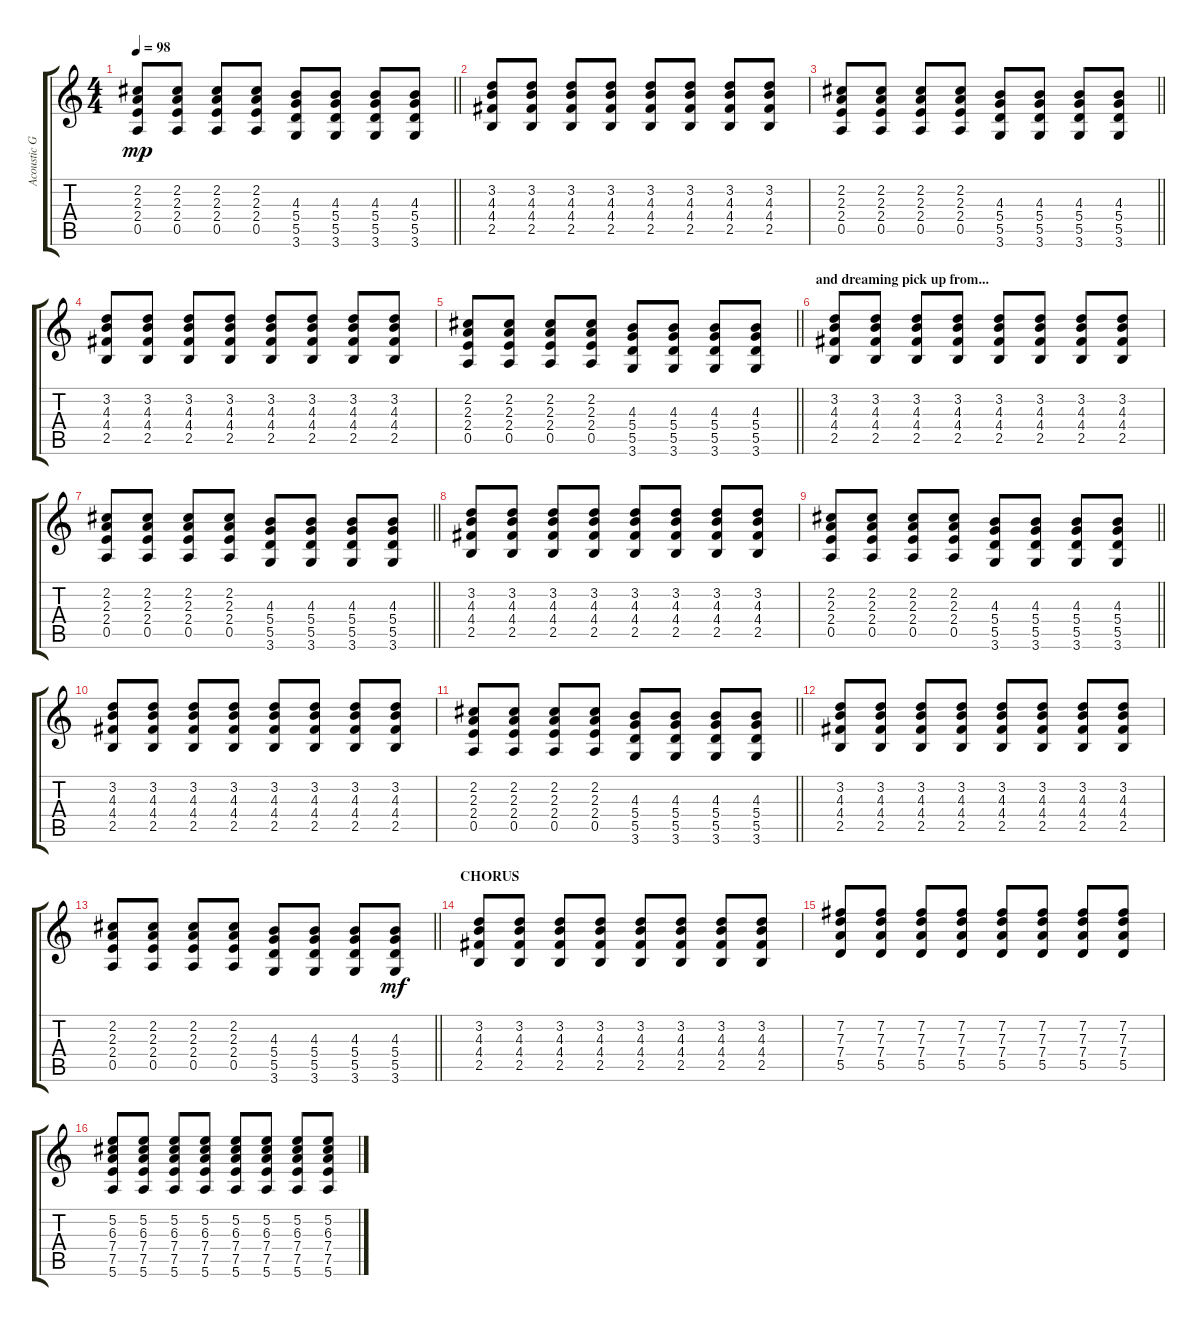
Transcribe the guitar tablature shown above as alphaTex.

\track ("Acoustic Guitar #2" "Acoustic G") {instrument acousticguitarsteel}
\staff {score tabs}
\tuning (E4 B3 G3 D3 A2 E2) {hide}
\ts (4 4)
\tempo 98
\clef g2
\barLineRight lightlight
\ks c
(2.2 2.3 2.4 0.5).8{dy mp} (2.2 2.3 2.4 0.5).8 (2.2 2.3 2.4 0.5).8 (2.2 2.3 2.4 0.5).8 (4.3 5.4 5.5 3.6).8 (4.3 5.4 5.5 3.6).8 (4.3 5.4 5.5 3.6).8 (4.3 5.4 5.5 3.6).8 |
(3.2 4.3 4.4 2.5).8 (3.2 4.3 4.4 2.5).8 (3.2 4.3 4.4 2.5).8 (3.2 4.3 4.4 2.5).8 (3.2 4.3 4.4 2.5).8 (3.2 4.3 4.4 2.5).8 (3.2 4.3 4.4 2.5).8 (3.2 4.3 4.4 2.5).8 |
\barLineRight lightlight
(2.2 2.3 2.4 0.5).8 (2.2 2.3 2.4 0.5).8 (2.2 2.3 2.4 0.5).8 (2.2 2.3 2.4 0.5).8 (4.3 5.4 5.5 3.6).8 (4.3 5.4 5.5 3.6).8 (4.3 5.4 5.5 3.6).8 (4.3 5.4 5.5 3.6).8 |
(3.2 4.3 4.4 2.5).8 (3.2 4.3 4.4 2.5).8 (3.2 4.3 4.4 2.5).8 (3.2 4.3 4.4 2.5).8 (3.2 4.3 4.4 2.5).8 (3.2 4.3 4.4 2.5).8 (3.2 4.3 4.4 2.5).8 (3.2 4.3 4.4 2.5).8 |
\barLineRight lightlight
(2.2 2.3 2.4 0.5).8 (2.2 2.3 2.4 0.5).8 (2.2 2.3 2.4 0.5).8 (2.2 2.3 2.4 0.5).8 (4.3 5.4 5.5 3.6).8 (4.3 5.4 5.5 3.6).8 (4.3 5.4 5.5 3.6).8 (4.3 5.4 5.5 3.6).8 |
\section ("" "and dreaming pick up from...")
(3.2 4.3 4.4 2.5).8 (3.2 4.3 4.4 2.5).8 (3.2 4.3 4.4 2.5).8 (3.2 4.3 4.4 2.5).8 (3.2 4.3 4.4 2.5).8 (3.2 4.3 4.4 2.5).8 (3.2 4.3 4.4 2.5).8 (3.2 4.3 4.4 2.5).8 |
\barLineRight lightlight
(2.2 2.3 2.4 0.5).8 (2.2 2.3 2.4 0.5).8 (2.2 2.3 2.4 0.5).8 (2.2 2.3 2.4 0.5).8 (4.3 5.4 5.5 3.6).8 (4.3 5.4 5.5 3.6).8 (4.3 5.4 5.5 3.6).8 (4.3 5.4 5.5 3.6).8 |
(3.2 4.3 4.4 2.5).8 (3.2 4.3 4.4 2.5).8 (3.2 4.3 4.4 2.5).8 (3.2 4.3 4.4 2.5).8 (3.2 4.3 4.4 2.5).8 (3.2 4.3 4.4 2.5).8 (3.2 4.3 4.4 2.5).8 (3.2 4.3 4.4 2.5).8 |
\barLineRight lightlight
(2.2 2.3 2.4 0.5).8 (2.2 2.3 2.4 0.5).8 (2.2 2.3 2.4 0.5).8 (2.2 2.3 2.4 0.5).8 (4.3 5.4 5.5 3.6).8 (4.3 5.4 5.5 3.6).8 (4.3 5.4 5.5 3.6).8 (4.3 5.4 5.5 3.6).8 |
(3.2 4.3 4.4 2.5).8 (3.2 4.3 4.4 2.5).8 (3.2 4.3 4.4 2.5).8 (3.2 4.3 4.4 2.5).8 (3.2 4.3 4.4 2.5).8 (3.2 4.3 4.4 2.5).8 (3.2 4.3 4.4 2.5).8 (3.2 4.3 4.4 2.5).8 |
\barLineRight lightlight
(2.2 2.3 2.4 0.5).8 (2.2 2.3 2.4 0.5).8 (2.2 2.3 2.4 0.5).8 (2.2 2.3 2.4 0.5).8 (4.3 5.4 5.5 3.6).8 (4.3 5.4 5.5 3.6).8 (4.3 5.4 5.5 3.6).8 (4.3 5.4 5.5 3.6).8 |
(3.2 4.3 4.4 2.5).8 (3.2 4.3 4.4 2.5).8 (3.2 4.3 4.4 2.5).8 (3.2 4.3 4.4 2.5).8 (3.2 4.3 4.4 2.5).8 (3.2 4.3 4.4 2.5).8 (3.2 4.3 4.4 2.5).8 (3.2 4.3 4.4 2.5).8 |
\barLineRight lightlight
(2.2 2.3 2.4 0.5).8 (2.2 2.3 2.4 0.5).8 (2.2 2.3 2.4 0.5).8 (2.2 2.3 2.4 0.5).8 (4.3 5.4 5.5 3.6).8 (4.3 5.4 5.5 3.6).8 (4.3 5.4 5.5 3.6).8 (4.3 5.4 5.5 3.6).8{dy mf} |
\section ("" "CHORUS")
(3.2 4.3 4.4 2.5).8 (3.2 4.3 4.4 2.5).8 (3.2 4.3 4.4 2.5).8 (3.2 4.3 4.4 2.5).8 (3.2 4.3 4.4 2.5).8 (3.2 4.3 4.4 2.5).8 (3.2 4.3 4.4 2.5).8 (3.2 4.3 4.4 2.5).8 |
(7.2 7.3 7.4 5.5).8 (7.2 7.3 7.4 5.5).8 (7.2 7.3 7.4 5.5).8 (7.2 7.3 7.4 5.5).8 (7.2 7.3 7.4 5.5).8 (7.2 7.3 7.4 5.5).8 (7.2 7.3 7.4 5.5).8 (7.2 7.3 7.4 5.5).8 |
(5.2 6.3 7.4 7.5 5.6).8 (5.2 6.3 7.4 7.5 5.6).8 (5.2 6.3 7.4 7.5 5.6).8 (5.2 6.3 7.4 7.5 5.6).8 (5.2 6.3 7.4 7.5 5.6).8 (5.2 6.3 7.4 7.5 5.6).8 (5.2 6.3 7.4 7.5 5.6).8 (5.2 6.3 7.4 7.5 5.6).8
